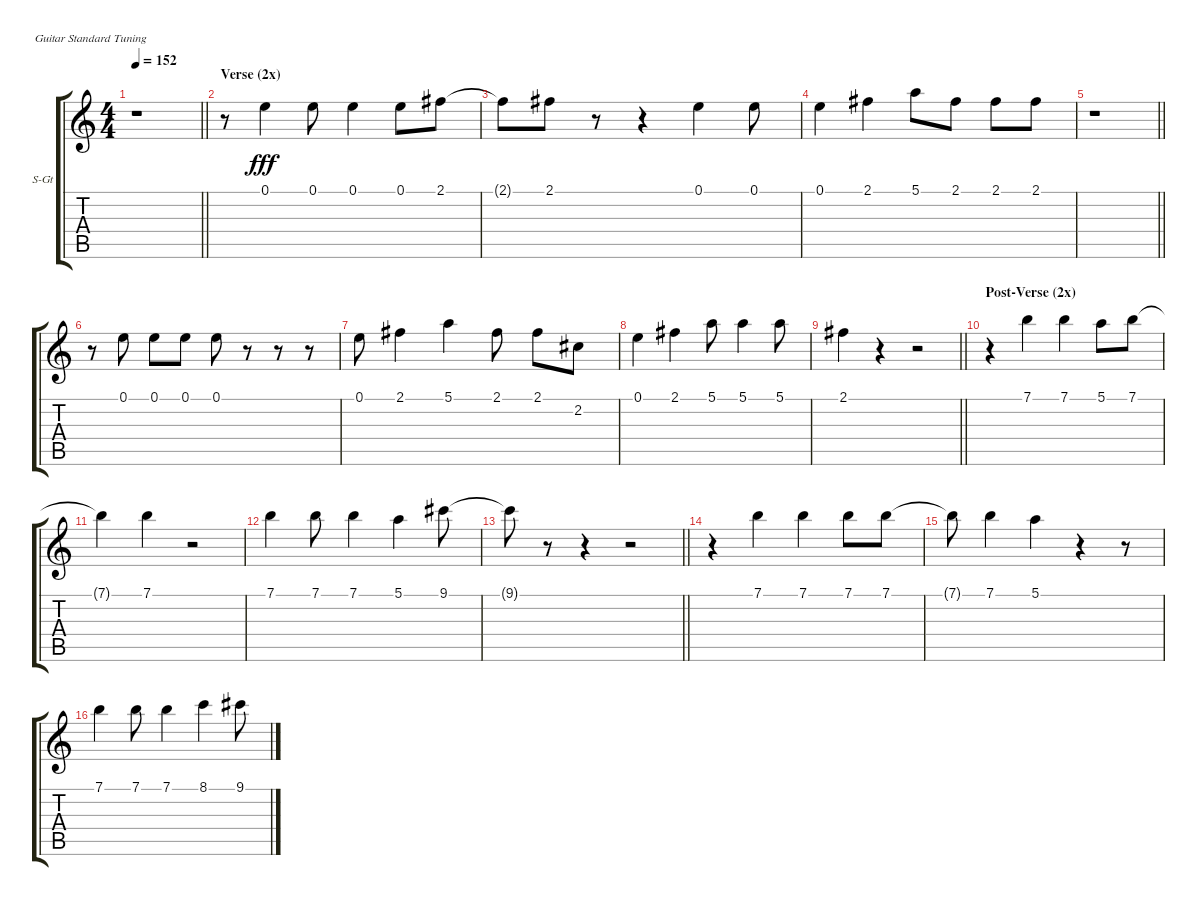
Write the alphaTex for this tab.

\bracketExtendMode groupsimilarinstruments
\firstSystemTrackNameOrientation horizontal
\otherSystemsTrackNameOrientation horizontal
\track ("Voice" "S-Gt") {instrument lead1square}
\staff {score tabs}
\tuning (E4 B3 G3 D3 A2 E2)
\displaytranspose 12
\ts (4 4)
\tempo 152
\clef g2
\barLineRight lightlight
\ks c
r.1{dy fff} |
\section ("" "Verse (2x)")
r.8 0.1.4 0.1.8 0.1.4 0.1.8 2.1.8 |
2.1{t}.8 2.1.8 r.8 r.4 0.1.4 0.1.8 |
0.1.4 2.1.4 5.1.8 2.1.8 2.1.8 2.1.8 |
\barLineRight lightlight
r.1 |
r.8 0.1.8 0.1.8 0.1.8 0.1.8 r.8 r.8 r.8 |
0.1.8 2.1.4 5.1.4 2.1.8 2.1.8 2.2.8 |
0.1.4 2.1.4 5.1.8 5.1.4 5.1.8 |
\barLineRight lightlight
2.1.4 r.4 r.2 |
\section ("" "Post-Verse (2x)")
r.4 7.1.4 7.1.4 5.1.8 7.1.8 |
7.1{t}.4 7.1.4 r.2 |
7.1.4 7.1.8 7.1.4 5.1.4 9.1.8 |
\barLineRight lightlight
9.1{t}.8 r.8 r.4 r.2 |
r.4 7.1.4 7.1.4 7.1.8 7.1.8 |
7.1{t}.8 7.1.4 5.1.4 r.4 r.8 |
7.1.4 7.1.8 7.1.4 8.1.4 9.1.8
